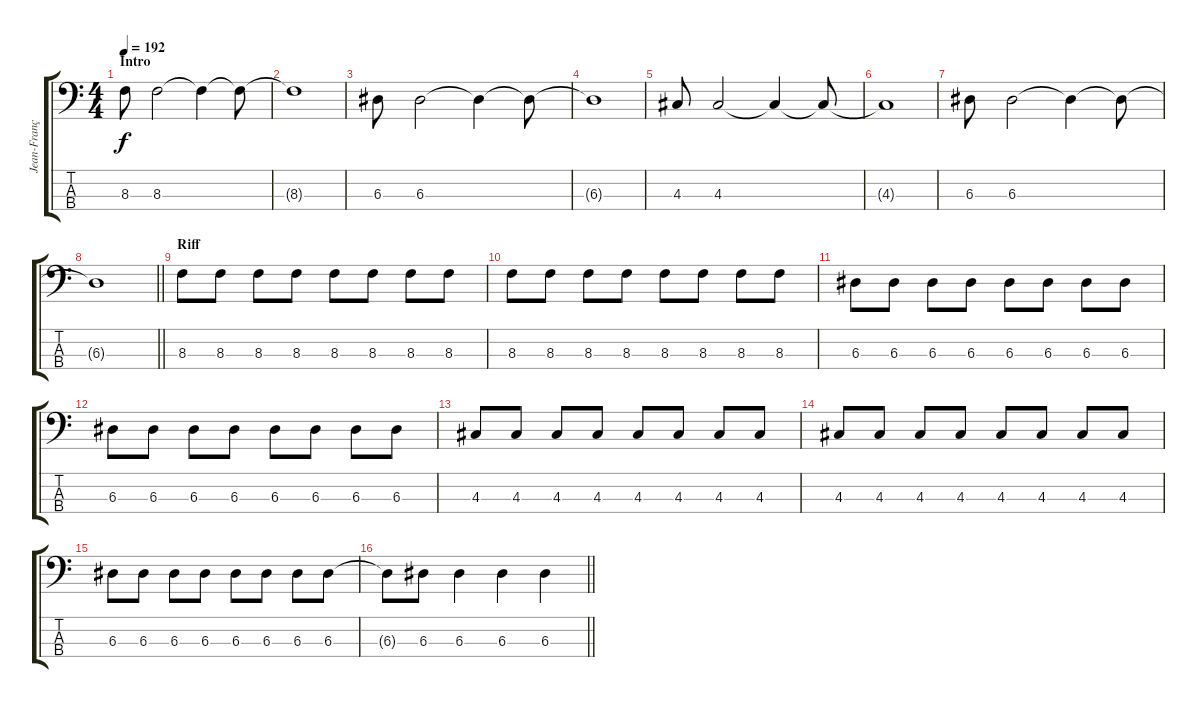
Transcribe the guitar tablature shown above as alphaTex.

\track ("Jean-François Paré" "Jean-Franç") {instrument electricbasspick}
\staff {score tabs}
\tuning (G2 D2 A1 E1) {hide}
\ts (4 4)
\section ("" "Intro")
\tempo 192
\clef f4
\ks c
8.3.8{dy f instrument electricbasspick} 8.3.2 8.3{t}.4 8.3{t}.8 |
8.3{t}.1 |
6.3.8 6.3.2 6.3{t}.4 6.3{t}.8 |
6.3{t}.1 |
4.3.8 4.3.2 4.3{t}.4 4.3{t}.8 |
4.3{t}.1 |
6.3.8 6.3.2 6.3{t}.4 6.3{t}.8 |
\barLineRight lightlight
6.3{t}.1 |
\section ("" "Riff")
8.3.8 8.3.8 8.3.8 8.3.8 8.3.8 8.3.8 8.3.8 8.3.8 |
8.3.8 8.3.8 8.3.8 8.3.8 8.3.8 8.3.8 8.3.8 8.3.8 |
6.3.8 6.3.8 6.3.8 6.3.8 6.3.8 6.3.8 6.3.8 6.3.8 |
6.3.8 6.3.8 6.3.8 6.3.8 6.3.8 6.3.8 6.3.8 6.3.8 |
4.3.8 4.3.8 4.3.8 4.3.8 4.3.8 4.3.8 4.3.8 4.3.8 |
4.3.8 4.3.8 4.3.8 4.3.8 4.3.8 4.3.8 4.3.8 4.3.8 |
6.3.8 6.3.8 6.3.8 6.3.8 6.3.8 6.3.8 6.3.8 6.3.8 |
\barLineRight lightlight
6.3{t}.8 6.3.8 6.3.4 6.3.4 6.3.4
